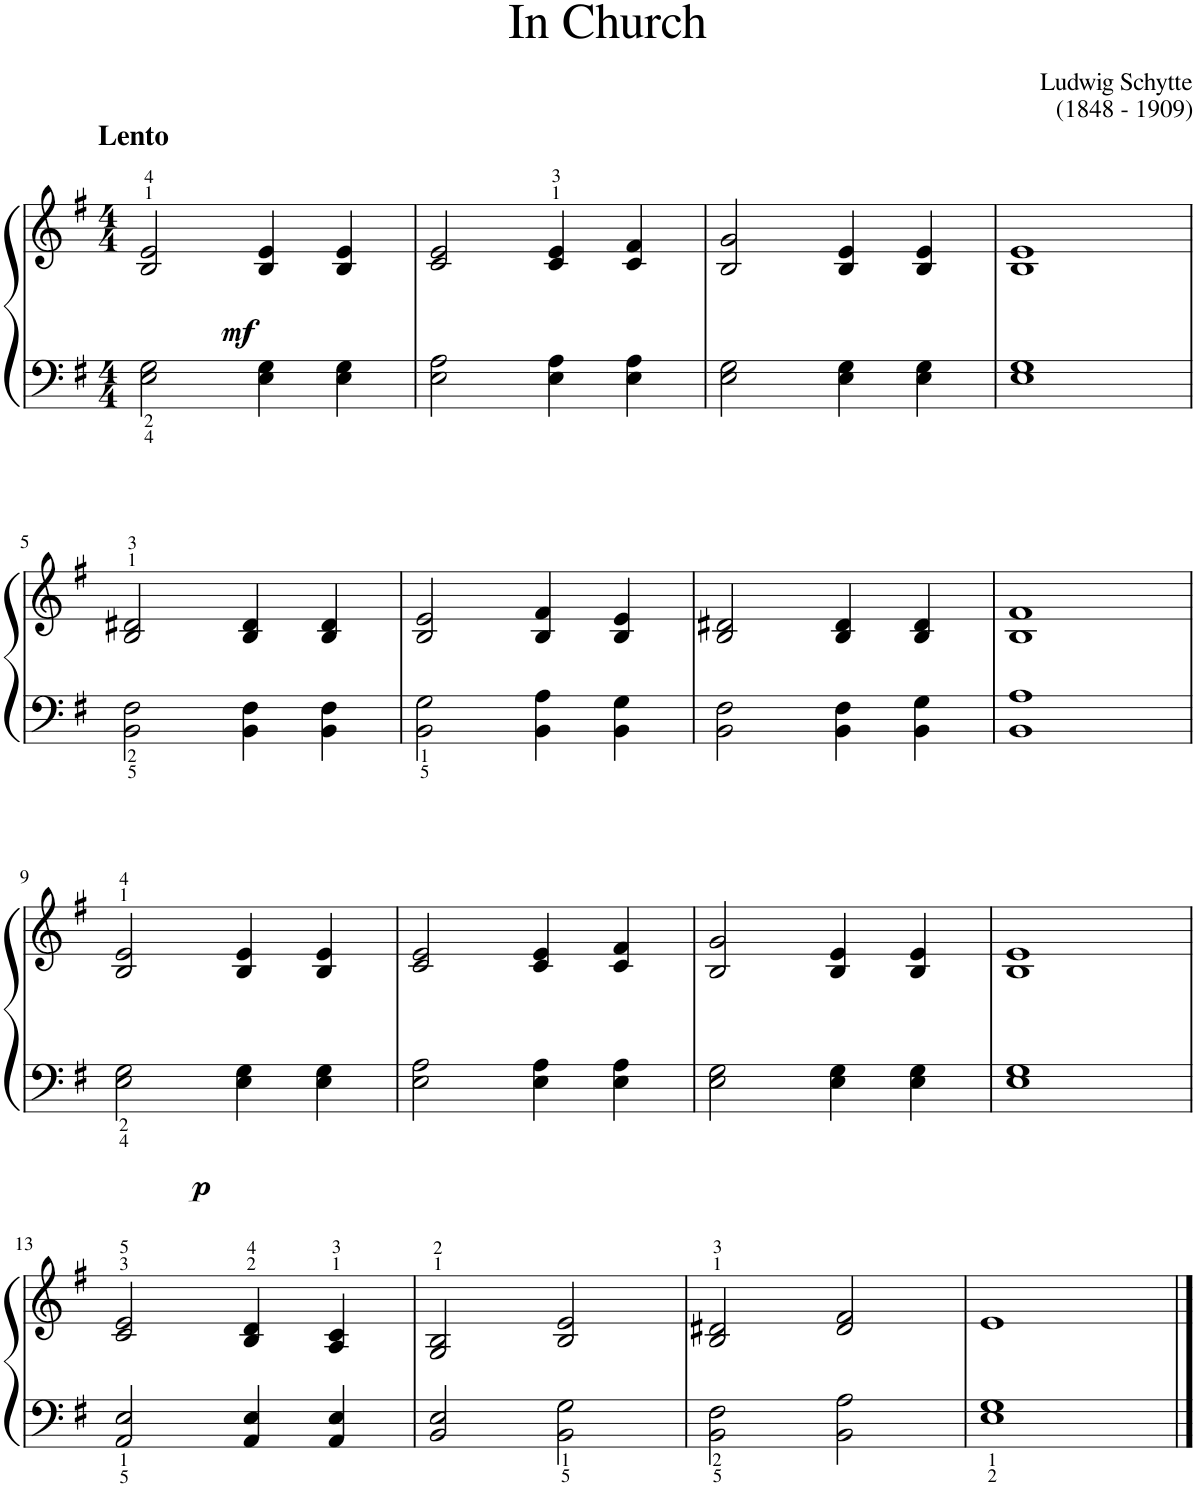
**kern	**kern	**dynam
*part1	*part1	*part1
*staff2	*staff1	*staff1/2
*I"Piano	*	*
*I'Pno	*	*
*clefF4	*clefG2	*
*k[f#]	*k[f#]	*
*M4/4	*M4/4	*
=1	=1	=1
!	!LO:TX:a:B:t=Lento	!
!	!	!LO:DY:b
2E\ 2G\	2B/ 2e/	mf
4E\ 4G\	4B/ 4e/	.
4E\ 4G\	4B/ 4e/	.
=2	=2	=2
2E\ 2A\	2c/ 2e/	.
4E\ 4A\	4c/ 4e/	.
4E\ 4A\	4c/ 4f#/	.
=3	=3	=3
2E\ 2G\	2B/ 2g/	.
4E\ 4G\	4B/ 4e/	.
4E\ 4G\	4B/ 4e/	.
=4	=4	=4
1E 1G	1B 1e	.
!!LO:LB:g=z
=5	=5	=5
2BB\ 2F#\	2B/ 2d#X/	.
4BB\ 4F#\	4B/ 4d#/	.
4BB\ 4F#\	4B/ 4d#/	.
=6	=6	=6
2BB\ 2G\	2B/ 2e/	.
4BB\ 4A\	4B/ 4f#/	.
4BB\ 4G\	4B/ 4e/	.
=7	=7	=7
2BB\ 2F#\	2B/ 2d#X/	.
4BB\ 4F#\	4B/ 4d#/	.
4BB\ 4G\	4B/ 4d#/	.
=8	=8	=8
1BB 1A	1B 1f#	.
!!LO:LB:g=z
=9	=9	=9
!	!	!LO:DY:b=2
2E\ 2G\	2B/ 2e/	p
4E\ 4G\	4B/ 4e/	.
4E\ 4G\	4B/ 4e/	.
=10	=10	=10
2E\ 2A\	2c/ 2e/	.
4E\ 4A\	4c/ 4e/	.
4E\ 4A\	4c/ 4f#/	.
=11	=11	=11
2E\ 2G\	2B/ 2g/	.
4E\ 4G\	4B/ 4e/	.
4E\ 4G\	4B/ 4e/	.
=12	=12	=12
1E 1G	1B 1e	.
!!LO:LB:g=z
=13	=13	=13
2AA/ 2E/	2c/ 2e/	.
4AA/ 4E/	4B/ 4d/	.
4AA/ 4E/	4A/ 4c/	.
=14	=14	=14
2BB/ 2E/	2G/ 2B/	.
2BB\ 2G\	2B/ 2e/	.
=15	=15	=15
2BB\ 2F#\	2B/ 2d#X/	.
2BB\ 2A\	2d#/ 2f#/	.
=16	=16	=16
1E 1G	1e	.
==	==	==
*-	*-	*-
